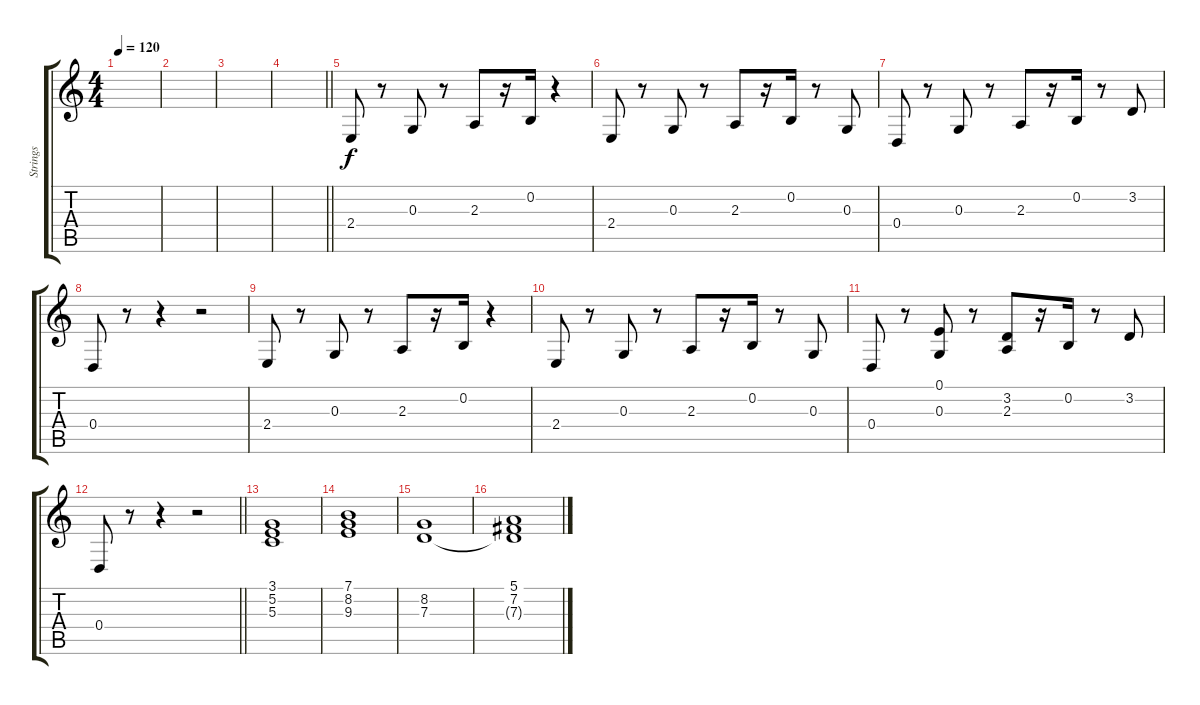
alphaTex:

\track ("Strings" "Strings") {instrument stringensemble1}
\staff {score tabs}
\tuning (E4 B3 G3 D3 A2 E2) {hide}
\ts (4 4)
\tempo 120
\clef g2
\ks c
|
|
|
\barLineRight lightlight
|
2.4.8 r.8 0.3.8 r.8 2.3.8 r.16 0.2.16 r.4 |
2.4.8 r.8 0.3.8 r.8 2.3.8 r.16 0.2.16 r.8 0.3.8 |
0.4.8 r.8 0.3.8 r.8 2.3.8 r.16 0.2.16 r.8 3.2.8 |
0.4.8 r.8 r.4 r.2 |
2.4.8 r.8 0.3.8 r.8 2.3.8 r.16 0.2.16 r.4 |
2.4.8 r.8 0.3.8 r.8 2.3.8 r.16 0.2.16 r.8 0.3.8 |
0.4.8 r.8 (0.1 0.3).8 r.8 (3.2 2.3).8 r.16 0.2.16 r.8 3.2.8 |
\barLineRight lightlight
0.4.8 r.8 r.4 r.2 |
(3.1 5.2 5.3).1 |
(7.1 8.2 9.3).1 |
(8.2 7.3).1 |
(5.1 7.2 7.3{t}).1
